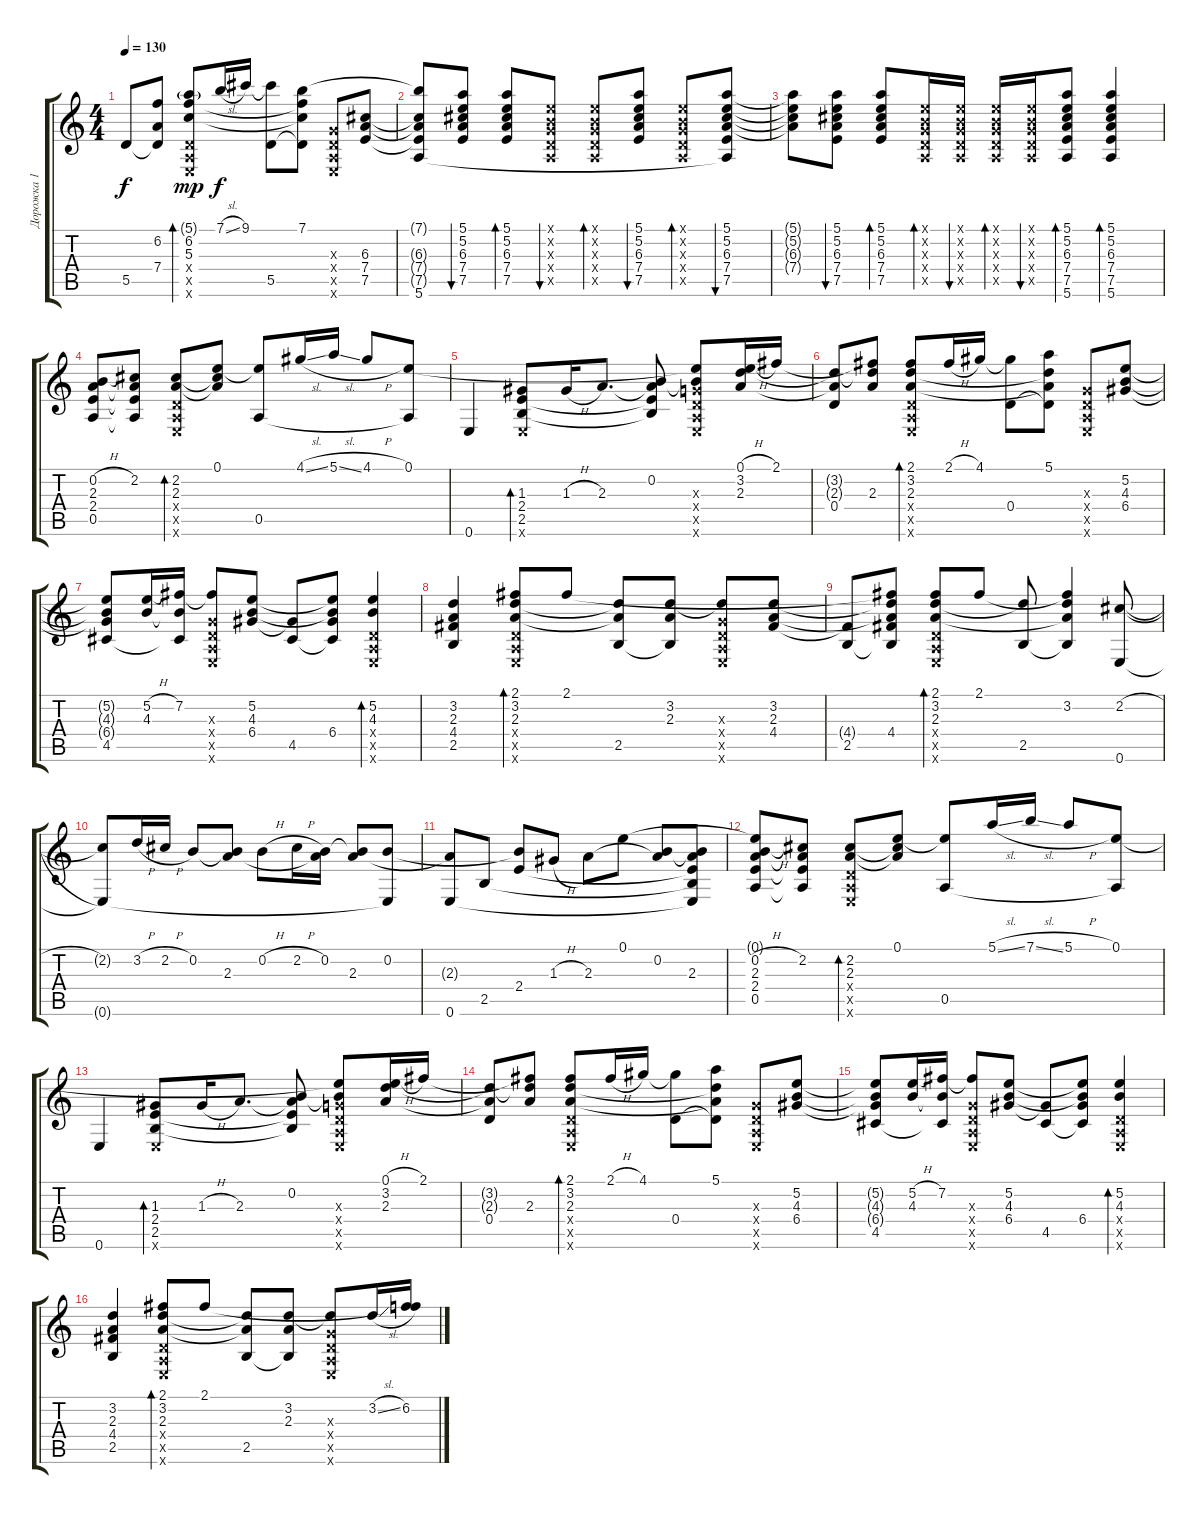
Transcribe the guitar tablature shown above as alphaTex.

\track ("Дорожка 1" "Дорожка 1") {instrument acousticguitarsteel}
\staff {score tabs}
\tuning (E4 B3 G3 D3 A2 E2) {hide}
\ts (4 4)
\tempo 130
\clef g2
\ks c
5.5.8{dy f} (6.2{t} 7.4 5.5{t}).8 (5.1{g} 6.2 5.3 0.4{x} 0.5{x} 0.6{x}).8{bd 60 dy mp} 7.1{sl}.16{dy f} 9.1.16 (9.1{t} 5.5).8 (7.1 6.2{t} 5.3{t} 5.5{t}).8 (0.3{x} 0.4{x} 0.5{x} 0.6{x}).8 (6.3 7.4 7.5).8 |
(7.1{t} 6.3{t} 7.4{t} 7.5{t} 5.6).8 (5.1 5.2 6.3 7.4 7.5).8{bu 60} (5.1 5.2 6.3 7.4 7.5).8{bd 60} (0.1{x} 0.2{x} 0.3{x} 0.4{x} 0.5{x}).8{bu 60} (0.1{x} 0.2{x} 0.3{x} 0.4{x} 0.5{x}).8{bd 60} (5.1 5.2 6.3 7.4 7.5).8{bu 60} (0.1{x} 0.2{x} 0.3{x} 0.4{x} 0.5{x}).8{bd 60} (5.1 5.2 6.3 7.4 7.5 5.6{t}).8{bu 60} |
(5.1{t} 5.2{t} 6.3{t} 7.4{t}).8 (5.1 5.2 6.3 7.4 7.5).8{bu 60} (5.1 5.2 6.3 7.4 7.5).8{bd 60} (0.1{x} 0.2{x} 0.3{x} 0.4{x} 0.5{x}).16{bd 60} (0.1{x} 0.2{x} 0.3{x} 0.4{x} 0.5{x}).16{bu 60} (0.1{x} 0.2{x} 0.3{x} 0.4{x} 0.5{x}).16{bd 60} (0.1{x} 0.2{x} 0.3{x} 0.4{x} 0.5{x}).16{bu 60} (5.1 5.2 6.3 7.4 7.5 5.6).8{bd 60} (5.1 5.2 6.3 7.4 7.5 5.6).4{bd 60} |
(0.2{h} 2.3 2.4 0.5).8 (2.2 2.3{t} 2.4{t} 0.5{t}).8 (2.2 2.3 0.4{x} 0.5{x} 0.6{x}).8{bd 60} (0.1 2.2{t} 2.3{t}).8 (0.1{t} 0.5).8 4.1{sl}.16 5.1{sl}.16 4.1{h}.8 (0.1 0.5{t}).8 |
0.6.4 (1.3 2.4 2.5 0.6{x}).8{bd 60} 1.3{h}.16 2.3.8{d} (0.2 2.3{t} 2.4{t} 2.5{t}).8 (0.1{t} 0.2{t} 0.3{x} 0.4{x} 0.5{x} 0.6{x}).8 (0.1{h} 3.2 2.3).16 2.1.16 |
(3.2{t} 2.3{t} 0.4).8 (2.1{t} 3.2{t} 2.3).8 (2.1 3.2 2.3 0.4{x} 0.5{x} 0.6{x}).8{bd 60} 2.1{h}.16 4.1.16 (4.1{t} 0.4).8 (5.1 3.2{t} 2.3{t} 0.4{t}).8 (0.3{x} 0.4{x} 0.5{x} 0.6{x}).8 (5.2 4.3 6.4).8 |
(5.2{t} 4.3{t} 6.4{t} 4.5).8 (5.2{h} 4.3).16 (7.2 4.3{t} 4.5{t}).16 (7.2{t} 0.3{x} 0.4{x} 0.5{x} 0.6{x}).8 (5.2 4.3 6.4).8 (6.4{t} 4.5).8 (5.2{t} 4.3{t} 6.4 4.5{t}).8 (5.2 4.3 0.4{x} 0.5{x} 0.6{x}).4{bd 60} |
(3.2 2.3 4.4 2.5).4 (2.1 3.2 2.3 0.4{x} 0.5{x} 0.6{x}).8{bd 60} 2.1.8 (3.2{t} 2.3{t} 2.5).8 (3.2 2.3 2.5{t}).8 (3.2{t} 0.3{x} 0.4{x} 0.5{x} 0.6{x}).8 (3.2 2.3 4.4).8 |
(4.4{t} 2.5).8 (2.1{t} 3.2{t} 2.3{t} 4.4 2.5{t}).8 (2.1 3.2 2.3 0.4{x} 0.5{x} 0.6{x}).8{bd 60} 2.1.8 (3.2{t} 2.5).8 (2.1{t} 3.2 2.3{t} 2.5{t}).4 (2.2{h} 0.6).8 |
(2.2{t} 0.6{t}).8 3.2{h}.16 2.2{h}.16 0.2.8 (0.2{t} 2.3).8 0.2{h}.8 2.2{h}.16 (0.2 2.3{t}).16 (0.2{t} 2.3).8 (0.2 0.6{t}).8 |
(2.3{t} 0.6).8 2.5.8 (0.2{t} 2.4).8 1.3{h}.8 2.3.8 0.1.8 (0.2 2.3{t}).8 (0.2{t} 2.3 2.4{t} 2.5{t} 0.6{t}).8 |
(0.1{t} 0.2{h} 2.3 2.4 0.5).8 (2.2 2.3{t} 2.4{t} 0.5{t}).8 (2.2 2.3 0.4{x} 0.5{x} 0.6{x}).8{bd 60} (0.1 2.2{t} 2.3{t}).8 (0.1{t} 0.5).8 5.1{sl}.16 7.1{sl}.16 5.1{h}.8 (0.1 0.5{t}).8 |
0.6.4 (1.3 2.4 2.5 0.6{x}).8{bd 60} 1.3{h}.16 2.3.8{d} (0.2 2.3{t} 2.4{t} 2.5{t}).8 (0.1{t} 0.2{t} 0.3{x} 0.4{x} 0.5{x} 0.6{x}).8 (0.1{h} 3.2 2.3).16 2.1.16 |
(3.2{t} 2.3{t} 0.4).8 (2.1{t} 3.2{t} 2.3).8 (2.1 3.2 2.3 0.4{x} 0.5{x} 0.6{x}).8{bd 60} 2.1{h}.16 4.1.16 (4.1{t} 0.4).8 (5.1 3.2{t} 2.3{t} 0.4{t}).8 (0.3{x} 0.4{x} 0.5{x} 0.6{x}).8 (5.2 4.3 6.4).8 |
(5.2{t} 4.3{t} 6.4{t} 4.5).8 (5.2{h} 4.3).16 (7.2 4.3{t} 4.5{t}).16 (7.2{t} 0.3{x} 0.4{x} 0.5{x} 0.6{x}).8 (5.2 4.3 6.4).8 (6.4{t} 4.5).8 (5.2{t} 4.3{t} 6.4 4.5{t}).8 (5.2 4.3 0.4{x} 0.5{x} 0.6{x}).4{bd 60} |
(3.2 2.3 4.4 2.5).4 (2.1 3.2 2.3 0.4{x} 0.5{x} 0.6{x}).8{bd 60} 2.1.8 (3.2{t} 2.3{t} 2.5).8 (3.2 2.3 2.5{t}).8 (3.2{t} 0.3{x} 0.4{x} 0.5{x} 0.6{x}).8 3.2{sl}.16 (2.1{t} 6.2).16
